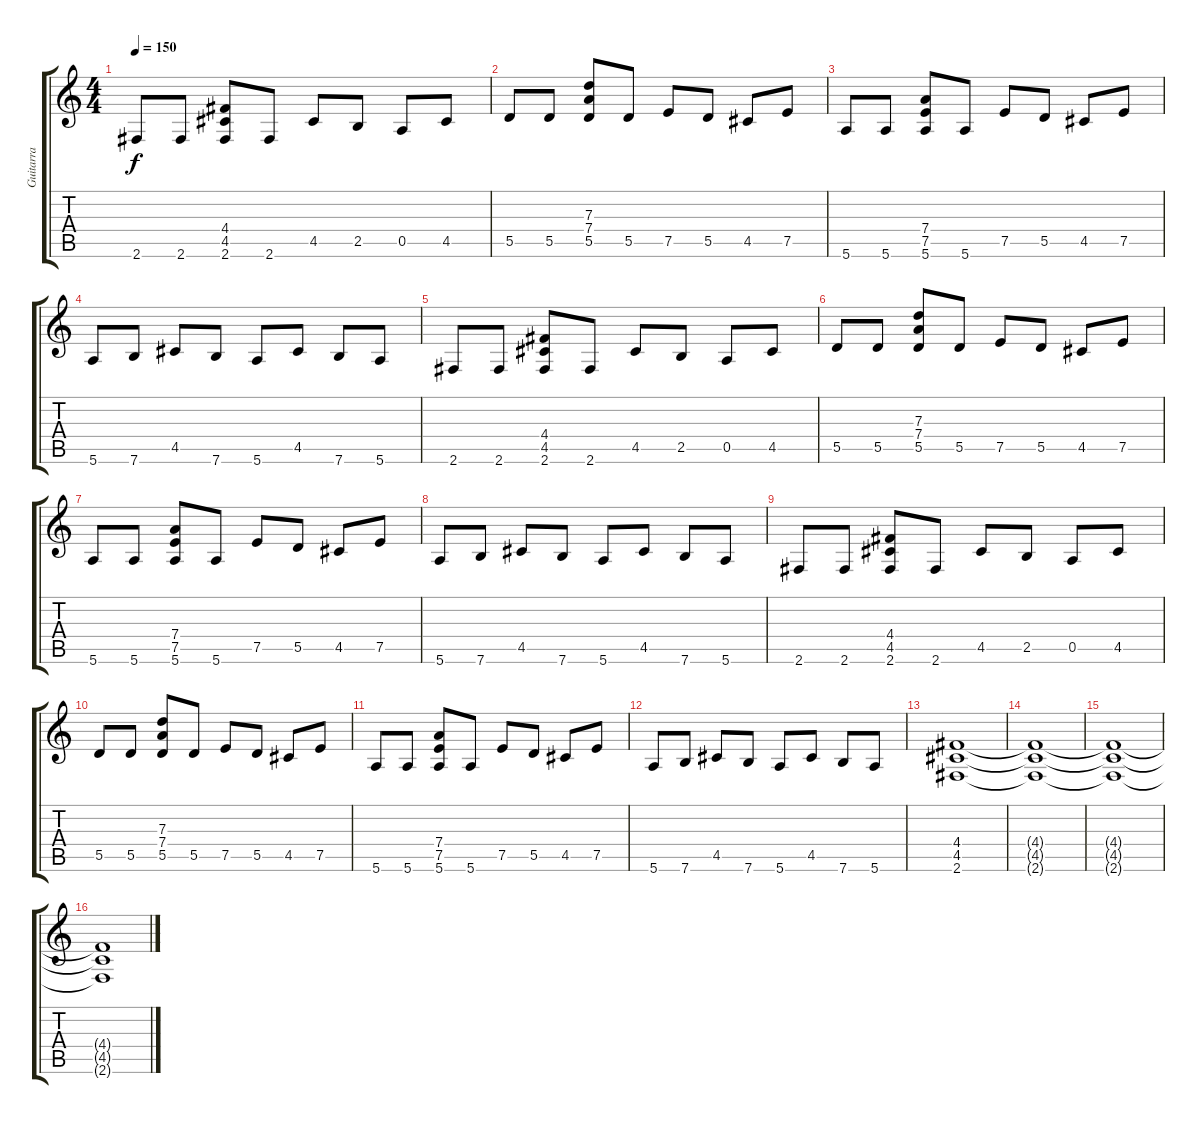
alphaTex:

\track ("Guitarra" "Guitarra") {instrument distortionguitar}
\staff {score tabs}
\tuning (E4 B3 G3 D3 A2 E2) {hide}
\ts (4 4)
\tempo 150
\clef g2
\ks c
2.6.8{dy f} 2.6.8 (4.4 4.5 2.6).8 2.6.8 4.5.8 2.5.8 0.5.8 4.5.8 |
5.5.8 5.5.8 (7.3 7.4 5.5).8 5.5.8 7.5.8 5.5.8 4.5.8 7.5.8 |
5.6.8 5.6.8 (7.4 7.5 5.6).8 5.6.8 7.5.8 5.5.8 4.5.8 7.5.8 |
5.6.8 7.6.8 4.5.8 7.6.8 5.6.8 4.5.8 7.6.8 5.6.8 |
2.6.8 2.6.8 (4.4 4.5 2.6).8 2.6.8 4.5.8 2.5.8 0.5.8 4.5.8 |
5.5.8 5.5.8 (7.3 7.4 5.5).8 5.5.8 7.5.8 5.5.8 4.5.8 7.5.8 |
5.6.8 5.6.8 (7.4 7.5 5.6).8 5.6.8 7.5.8 5.5.8 4.5.8 7.5.8 |
5.6.8 7.6.8 4.5.8 7.6.8 5.6.8 4.5.8 7.6.8 5.6.8 |
2.6.8 2.6.8 (4.4 4.5 2.6).8 2.6.8 4.5.8 2.5.8 0.5.8 4.5.8 |
5.5.8 5.5.8 (7.3 7.4 5.5).8 5.5.8 7.5.8 5.5.8 4.5.8 7.5.8 |
5.6.8 5.6.8 (7.4 7.5 5.6).8 5.6.8 7.5.8 5.5.8 4.5.8 7.5.8 |
5.6.8 7.6.8 4.5.8 7.6.8 5.6.8 4.5.8 7.6.8 5.6.8 |
(4.4 4.5 2.6).1{volume 0} |
(4.4{t} 4.5{t} 2.6{t}).1 |
(4.4{t} 4.5{t} 2.6{t}).1 |
(4.4{t} 4.5{t} 2.6{t}).1
